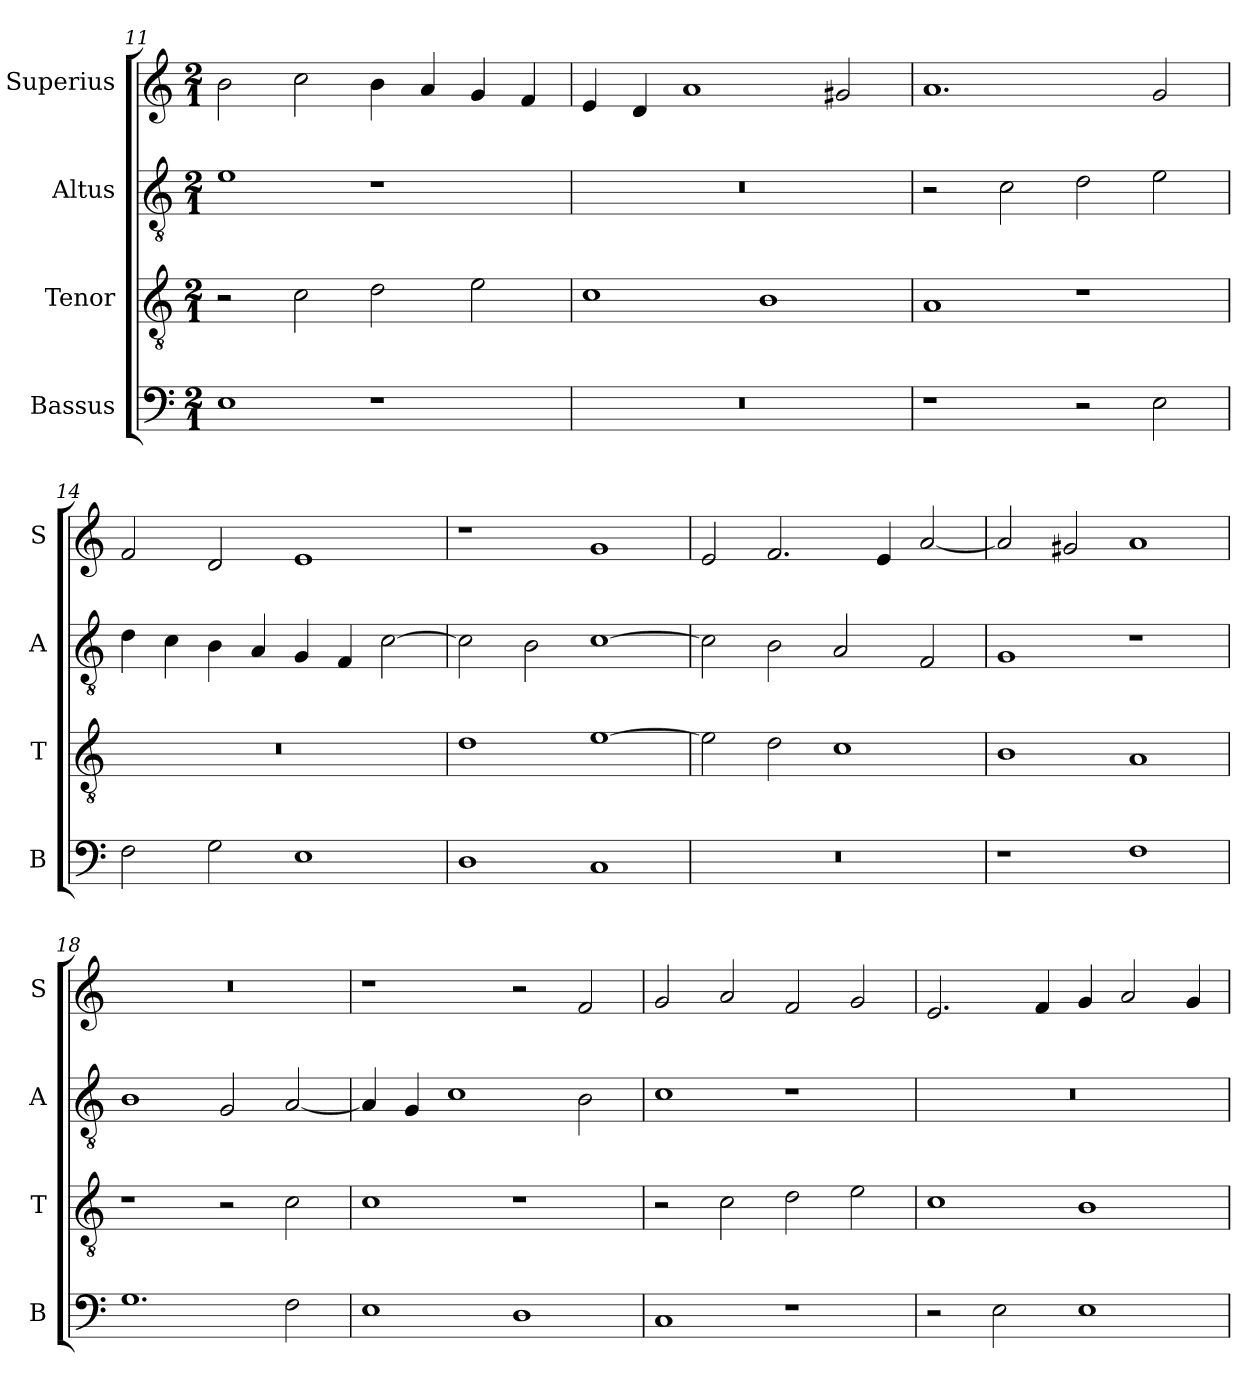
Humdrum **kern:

**kern	**kern	**kern	**kern
*part4	*part3	*part2	*part1
*staff4	*staff3	*staff2	*staff1
*I"Bassus	*I"Tenor	*I"Altus	*I"Superius
*I'B	*I'T	*I'A	*I'S
*clefF4	*clefGv2	*clefGv2	*clefG2
*k[]	*k[]	*k[]	*k[]
*C:	*C:	*C:	*C:
*M2/1	*M2/1	*M2/1	*M2/1
=11	=11	=11	=11
1E	2r	1e	2b
.	2c	.	2cc
1r	2d	1r	4b
.	.	.	4a
.	2e	.	4g
.	.	.	4f
=12	=12	=12	=12
0r	1c	0r	4e
.	.	.	4d
.	.	.	1a
.	1B	.	.
.	.	.	2g#X
=13	=13	=13	=13
1r	1A	2r	1.a
.	.	2c	.
2r	1r	2d	.
2E	.	2e	2g
=14	=14	=14	=14
2F	0r	4d	2f
.	.	4c	.
2G	.	4B	2d
.	.	4A	.
1E	.	4G	1e
.	.	4F	.
.	.	[2c	.
=15	=15	=15	=15
1D	1d	2c]	1r
.	.	2B	.
1C	[1e	[1c	1g
=16	=16	=16	=16
0r	2e]	2c]	2e
.	2d	2B	2.f
.	1c	2A	.
.	.	.	4e
.	.	2F	[2a
=17	=17	=17	=17
1r	1B	1G	2a]
.	.	.	2g#X
1F	1A	1r	1a
=18	=18	=18	=18
1.G	1r	1B	0r
.	2r	2G	.
2F	2c	[2A	.
=19	=19	=19	=19
1E	1c	4A]	1r
.	.	4G	.
.	.	1c	.
1D	1r	.	2r
.	.	2B	2f
=20	=20	=20	=20
1C	2r	1c	2g
.	2c	.	2a
1r	2d	1r	2f
.	2e	.	2g
=21	=21	=21	=21
2r	1c	0r	2.e
2E	.	.	.
.	.	.	4f
1E	1B	.	4g
.	.	.	2a
.	.	.	4g
=	=	=	=
*-	*-	*-	*-
